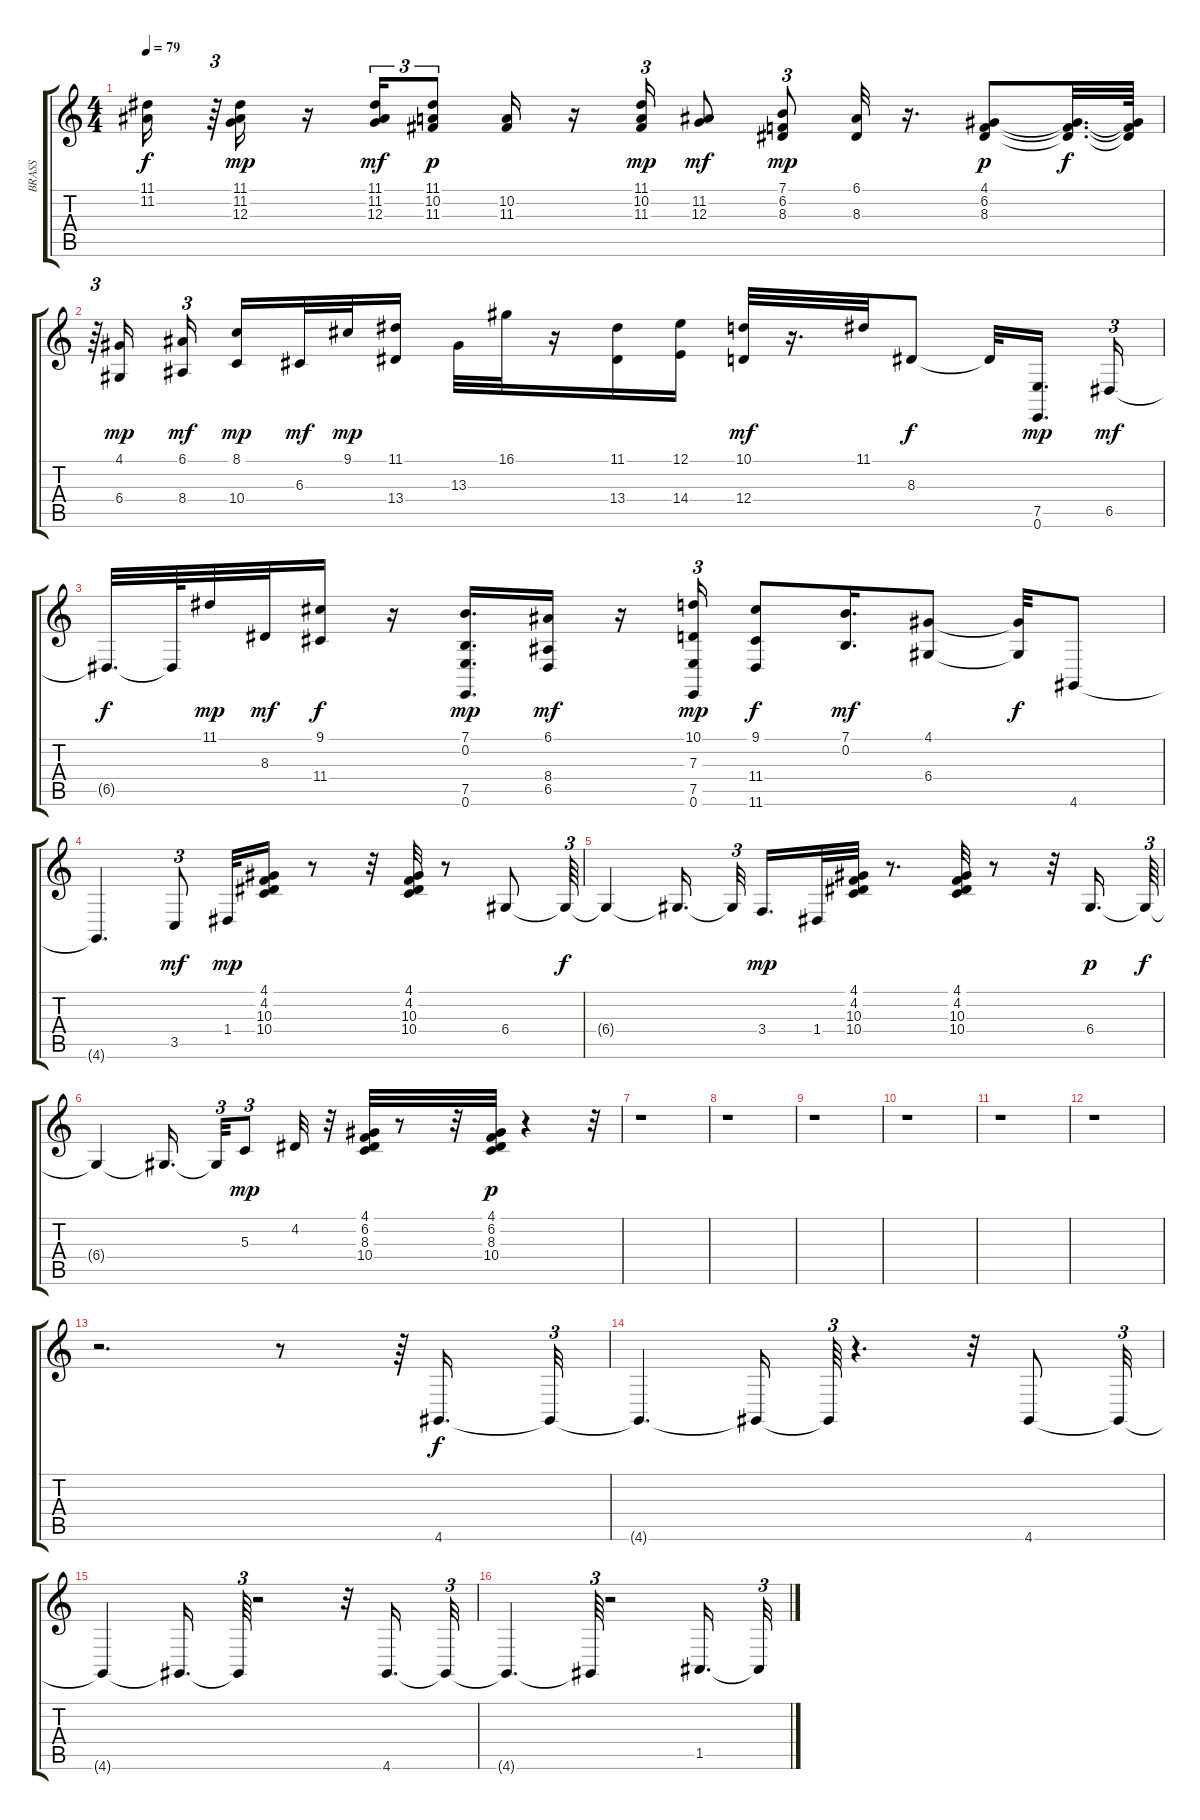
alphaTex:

\track ("BRASS" "BRASS") {instrument brasssection}
\staff {score tabs}
\tuning (E4 B3 G3 D3 A2 E2) {hide}
\ts (4 4)
\tempo 79
\clef g2
\ks c
(11.1{t} 11.2{t}).16{dy f} r.64{tu (3 2)} (11.1 11.2 12.3).16{dy mp} r.16 (11.1 11.2 12.3).16{tu (3 2) dy mf} (11.1 10.2 11.3).8{tu (3 2) dy p} (10.2 11.3).16 r.16 (11.1 10.2 11.3).16{tu (3 2) dy mp} (11.2 12.3).8{dy mf} (7.1 6.2 8.3).8{tu (3 2) dy mp} (6.1 8.3).32 r.16{d} (4.1 6.2 8.3).8{dy p} (4.1{t} 6.2{t} 8.3{t}).32{d dy f} (4.1{t} 6.2{t} 8.3{t}).64 |
r.64{tu (3 2)} (4.1 6.4).16{dy mp} (6.1 8.4).16{tu (3 2) dy mf} (8.1 10.4).16{dy mp} 6.3.32{dy mf} 9.1.32{dy mp} (11.1 13.4).16 13.3.32 16.1.32 r.16 (11.1 13.4).16 (12.1 14.4).16 (10.1 12.4).32{dy mf} r.16{d} 11.1.32 8.3.8{dy f} 8.3{t}.32 (7.5 0.6).16{d dy mp} 6.5.16{tu (3 2) dy mf} |
6.5{t}.32{d dy f} 6.5{t}.64 11.1.32{dy mp} 8.3.32{dy mf} (9.1 11.4).16{dy f} r.16 (7.1 0.2 7.5 0.6).16{d dy mp} (6.1 8.4 6.5).16{dy mf} r.16 (10.1 7.3 7.5 0.6).16{tu (3 2) dy mp} (9.1 11.4 11.6).8{dy f} (7.1 0.2).16{d dy mf} (4.1 6.4).8 (4.1{t} 6.4{t}).32{dy f} 4.6.8 |
4.6{t}.4{d} 3.5.8{tu (3 2) dy mf} 1.4.32{dy mp} (4.1 4.2 10.3 10.4).16 r.8 r.32 (4.1 4.2 10.3 10.4).32 r.8 6.4.8 6.4{t}.64{tu (3 2) dy f} |
6.4{t}.4 6.4{t}.16{d} 6.4{t}.32{tu (3 2)} 3.4.16{d dy mp} 1.4.32 (4.1 4.2 10.3 10.4).32 r.8{d} (4.1 4.2 10.3 10.4).32 r.8 r.32 6.4.16{d dy p} 6.4{t}.64{tu (3 2) dy f} |
6.4{t}.4 6.4{t}.16{d} 6.4{t}.32{tu (3 2)} 5.3.8{tu (3 2) dy mp} 4.2.32 r.32 (4.1 6.2 8.3 10.4).32 r.8 r.32 (4.1 6.2 8.3 10.4).32{dy p} r.4 r.32{tu (3 2)} |
r.1 |
r.1 |
r.1 |
r.1 |
r.1 |
r.1 |
r.2{d} r.8 r.64{tu (3 2)} 4.6.16{d dy f} 4.6{t}.32{tu (3 2)} |
4.6{t}.4{d} 4.6{t}.16 4.6{t}.64{tu (3 2)} r.4{d} r.32 4.6.8 4.6{t}.32{tu (3 2)} |
4.6{t}.4 4.6{t}.16{d} 4.6{t}.64{tu (3 2)} r.2 r.32 4.6.16{d} 4.6{t}.32{tu (3 2)} |
4.6{t}.4{d} 4.6{t}.64{tu (3 2)} r.2 1.5.16{d} 1.5{t}.32{tu (3 2)}
